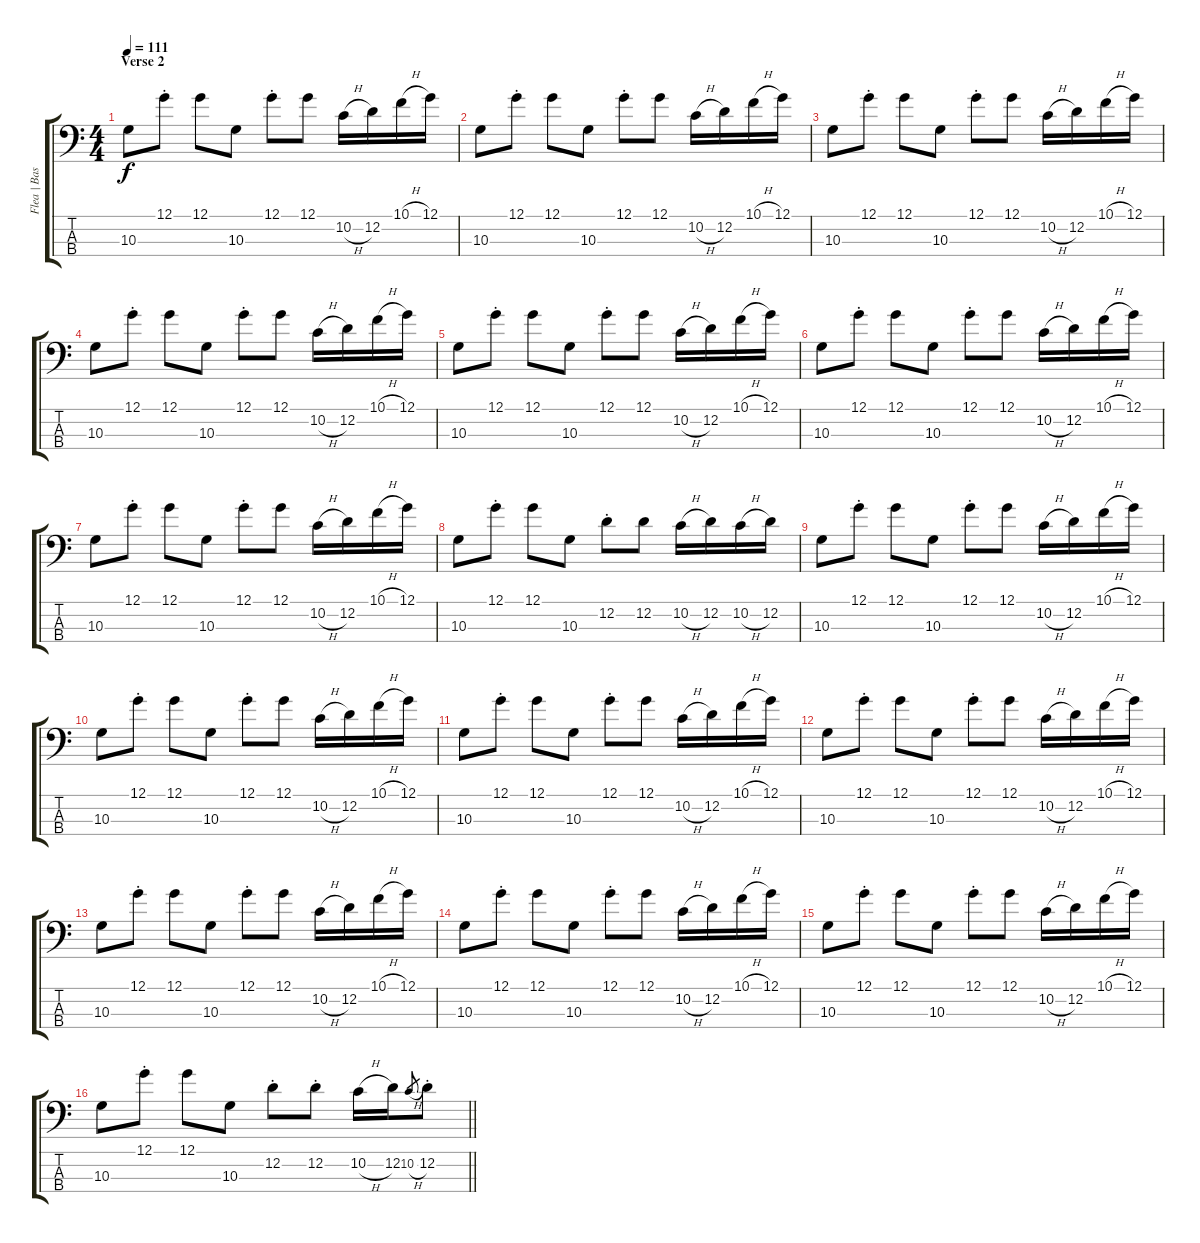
\track ("Flea | Bass" "Flea | Bas") {instrument electricbassfinger}
\staff {score tabs}
\tuning (G2 D2 A1 E1) {hide}
\ts (4 4)
\section ("" "Verse 2")
\tempo 111
\clef f4
\ks c
10.3.8{dy f} 12.1{st}.8 12.1.8 10.3.8 12.1{st}.8 12.1.8 10.2{h}.16 12.2.16 10.1{h}.16 12.1.16 |
10.3.8 12.1{st}.8 12.1.8 10.3.8 12.1{st}.8 12.1.8 10.2{h}.16 12.2.16 10.1{h}.16 12.1.16 |
10.3.8 12.1{st}.8 12.1.8 10.3.8 12.1{st}.8 12.1.8 10.2{h}.16 12.2.16 10.1{h}.16 12.1.16 |
10.3.8 12.1{st}.8 12.1.8 10.3.8 12.1{st}.8 12.1.8 10.2{h}.16 12.2.16 10.1{h}.16 12.1.16 |
10.3.8 12.1{st}.8 12.1.8 10.3.8 12.1{st}.8 12.1.8 10.2{h}.16 12.2.16 10.1{h}.16 12.1.16 |
10.3.8 12.1{st}.8 12.1.8 10.3.8 12.1{st}.8 12.1.8 10.2{h}.16 12.2.16 10.1{h}.16 12.1.16 |
10.3.8 12.1{st}.8 12.1.8 10.3.8 12.1{st}.8 12.1.8 10.2{h}.16 12.2.16 10.1{h}.16 12.1.16 |
10.3.8 12.1{st}.8 12.1.8 10.3.8 12.2{st}.8 12.2.8 10.2{h}.16 12.2.16 10.2{h}.16 12.2.16 |
10.3.8 12.1{st}.8 12.1.8 10.3.8 12.1{st}.8 12.1.8 10.2{h}.16 12.2.16 10.1{h}.16 12.1.16 |
10.3.8 12.1{st}.8 12.1.8 10.3.8 12.1{st}.8 12.1.8 10.2{h}.16 12.2.16 10.1{h}.16 12.1.16 |
10.3.8 12.1{st}.8 12.1.8 10.3.8 12.1{st}.8 12.1.8 10.2{h}.16 12.2.16 10.1{h}.16 12.1.16 |
10.3.8 12.1{st}.8 12.1.8 10.3.8 12.1{st}.8 12.1.8 10.2{h}.16 12.2.16 10.1{h}.16 12.1.16 |
10.3.8 12.1{st}.8 12.1.8 10.3.8 12.1{st}.8 12.1.8 10.2{h}.16 12.2.16 10.1{h}.16 12.1.16 |
10.3.8 12.1{st}.8 12.1.8 10.3.8 12.1{st}.8 12.1.8 10.2{h}.16 12.2.16 10.1{h}.16 12.1.16 |
10.3.8 12.1{st}.8 12.1.8 10.3.8 12.1{st}.8 12.1.8 10.2{h}.16 12.2.16 10.1{h}.16 12.1.16 |
\barLineRight lightlight
10.3.8 12.1{st}.8 12.1.8 10.3.8 12.2{st}.8 12.2{st}.8 10.2{h}.16 12.2.16 10.2{h}.8{gr} 12.2{st}.8
